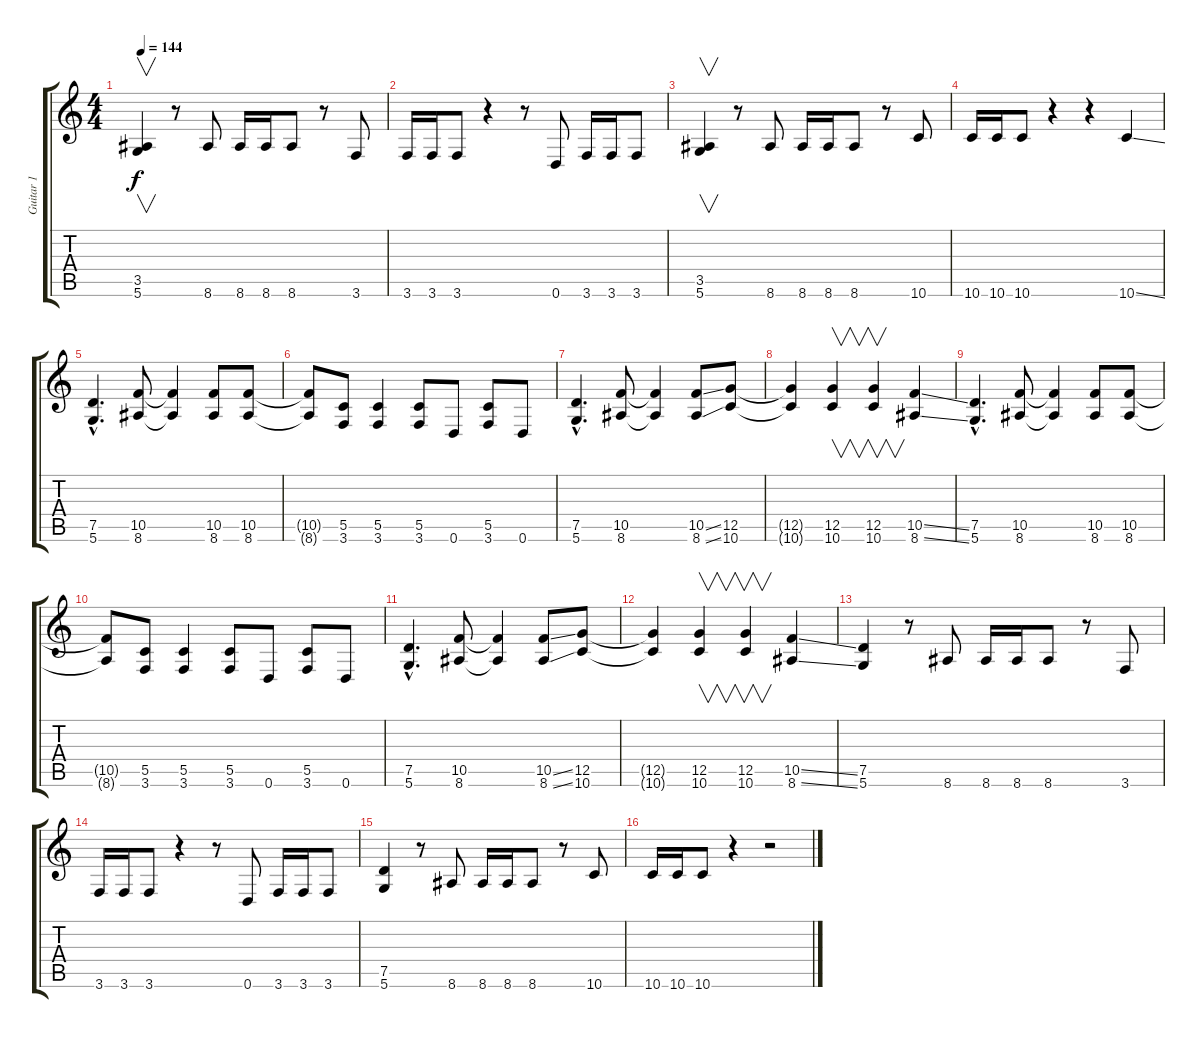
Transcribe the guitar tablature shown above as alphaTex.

\track ("Guitar 1" "Guitar 1") {instrument distortionguitar}
\staff {score tabs}
\tuning (D4 A3 F3 C3 G2 D2) {hide}
\ts (4 4)
\tempo 144
\clef g2
\ks c
(3.5 5.6).4{v dy f} r.8 8.6.8 8.6.16 8.6.16 8.6.8 r.8 3.6.8 |
3.6.16 3.6.16 3.6.8 r.4 r.8 0.6.8 3.6.16 3.6.16 3.6.8 |
(3.5 5.6).4{v} r.8 8.6.8 8.6.16 8.6.16 8.6.8 r.8 10.6.8 |
10.6.16 10.6.16 10.6.8 r.4 r.4 10.6{ss}.4 |
(7.5{hac} 5.6{hac}).4{d} (10.5 8.6).8 (10.5{t} 8.6{t}).4 (10.5 8.6).8 (10.5 8.6).8 |
(10.5{t} 8.6{t}).8 (5.5 3.6).8 (5.5 3.6).4 (5.5 3.6).8 0.6.8 (5.5 3.6).8 0.6.8 |
(7.5{hac} 5.6{hac}).4{d} (10.5 8.6).8 (10.5{t} 8.6{t}).4 (10.5{ss} 8.6{ss}).8 (12.5 10.6).8 |
(12.5{t} 10.6{t}).4 (12.5 10.6).4{v} (12.5 10.6).4{v} (10.5{ss} 8.6{ss}).4 |
(7.5{hac} 5.6{hac}).4{d} (10.5 8.6).8 (10.5{t} 8.6{t}).4 (10.5 8.6).8 (10.5 8.6).8 |
(10.5{t} 8.6{t}).8 (5.5 3.6).8 (5.5 3.6).4 (5.5 3.6).8 0.6.8 (5.5 3.6).8 0.6.8 |
(7.5{hac} 5.6{hac}).4{d} (10.5 8.6).8 (10.5{t} 8.6{t}).4 (10.5{ss} 8.6{ss}).8 (12.5 10.6).8 |
(12.5{t} 10.6{t}).4 (12.5 10.6).4{v} (12.5 10.6).4{v} (10.5{ss} 8.6{ss}).4 |
(7.5 5.6).4 r.8 8.6.8 8.6.16 8.6.16 8.6.8 r.8 3.6.8 |
3.6.16 3.6.16 3.6.8 r.4 r.8 0.6.8 3.6.16 3.6.16 3.6.8 |
(7.5 5.6).4 r.8 8.6.8 8.6.16 8.6.16 8.6.8 r.8 10.6.8 |
10.6.16 10.6.16 10.6.8 r.4 r.2
